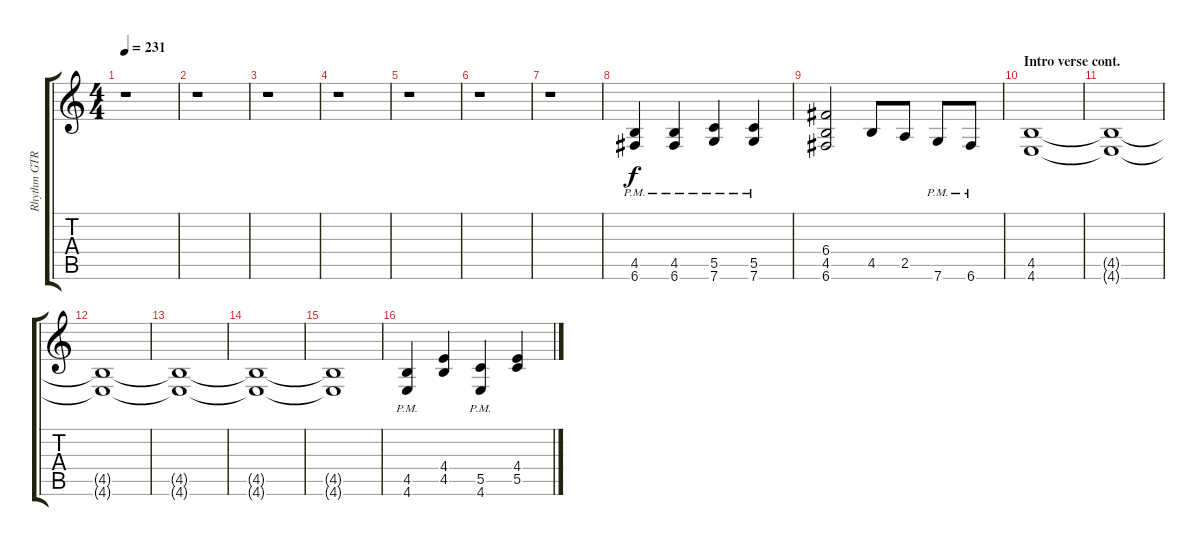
\track ("Rhythm GTR 1" "Rhythm GTR") {instrument overdrivenguitar}
\staff {score tabs}
\tuning (D4 A3 F3 C3 G2 C2) {hide}
\ts (4 4)
\tempo 231
\clef g2
\ks aminor
r.1{dy f} |
r.1 |
r.1 |
r.1 |
r.1 |
r.1 |
r.1 |
(4.5{pm} 6.6{pm}).4 (4.5{pm} 6.6{pm}).4 (5.5{pm} 7.6{pm}).4 (5.5{pm} 7.6{pm}).4 |
(6.4 4.5 6.6).2 4.5.8 2.5.8 7.6{pm}.8 6.6{pm}.8 |
\section ("" "Intro verse cont.")
(4.5 4.6).1 |
(4.5{t} 4.6{t}).1 |
(4.5{t} 4.6{t}).1 |
(4.5{t} 4.6{t}).1 |
(4.5{t} 4.6{t}).1 |
(4.5{t} 4.6{t}).1 |
(4.5{pm} 4.6{pm}).4 (4.4 4.5).4 (5.5{pm} 4.6{pm}).4 (4.4 5.5).4
